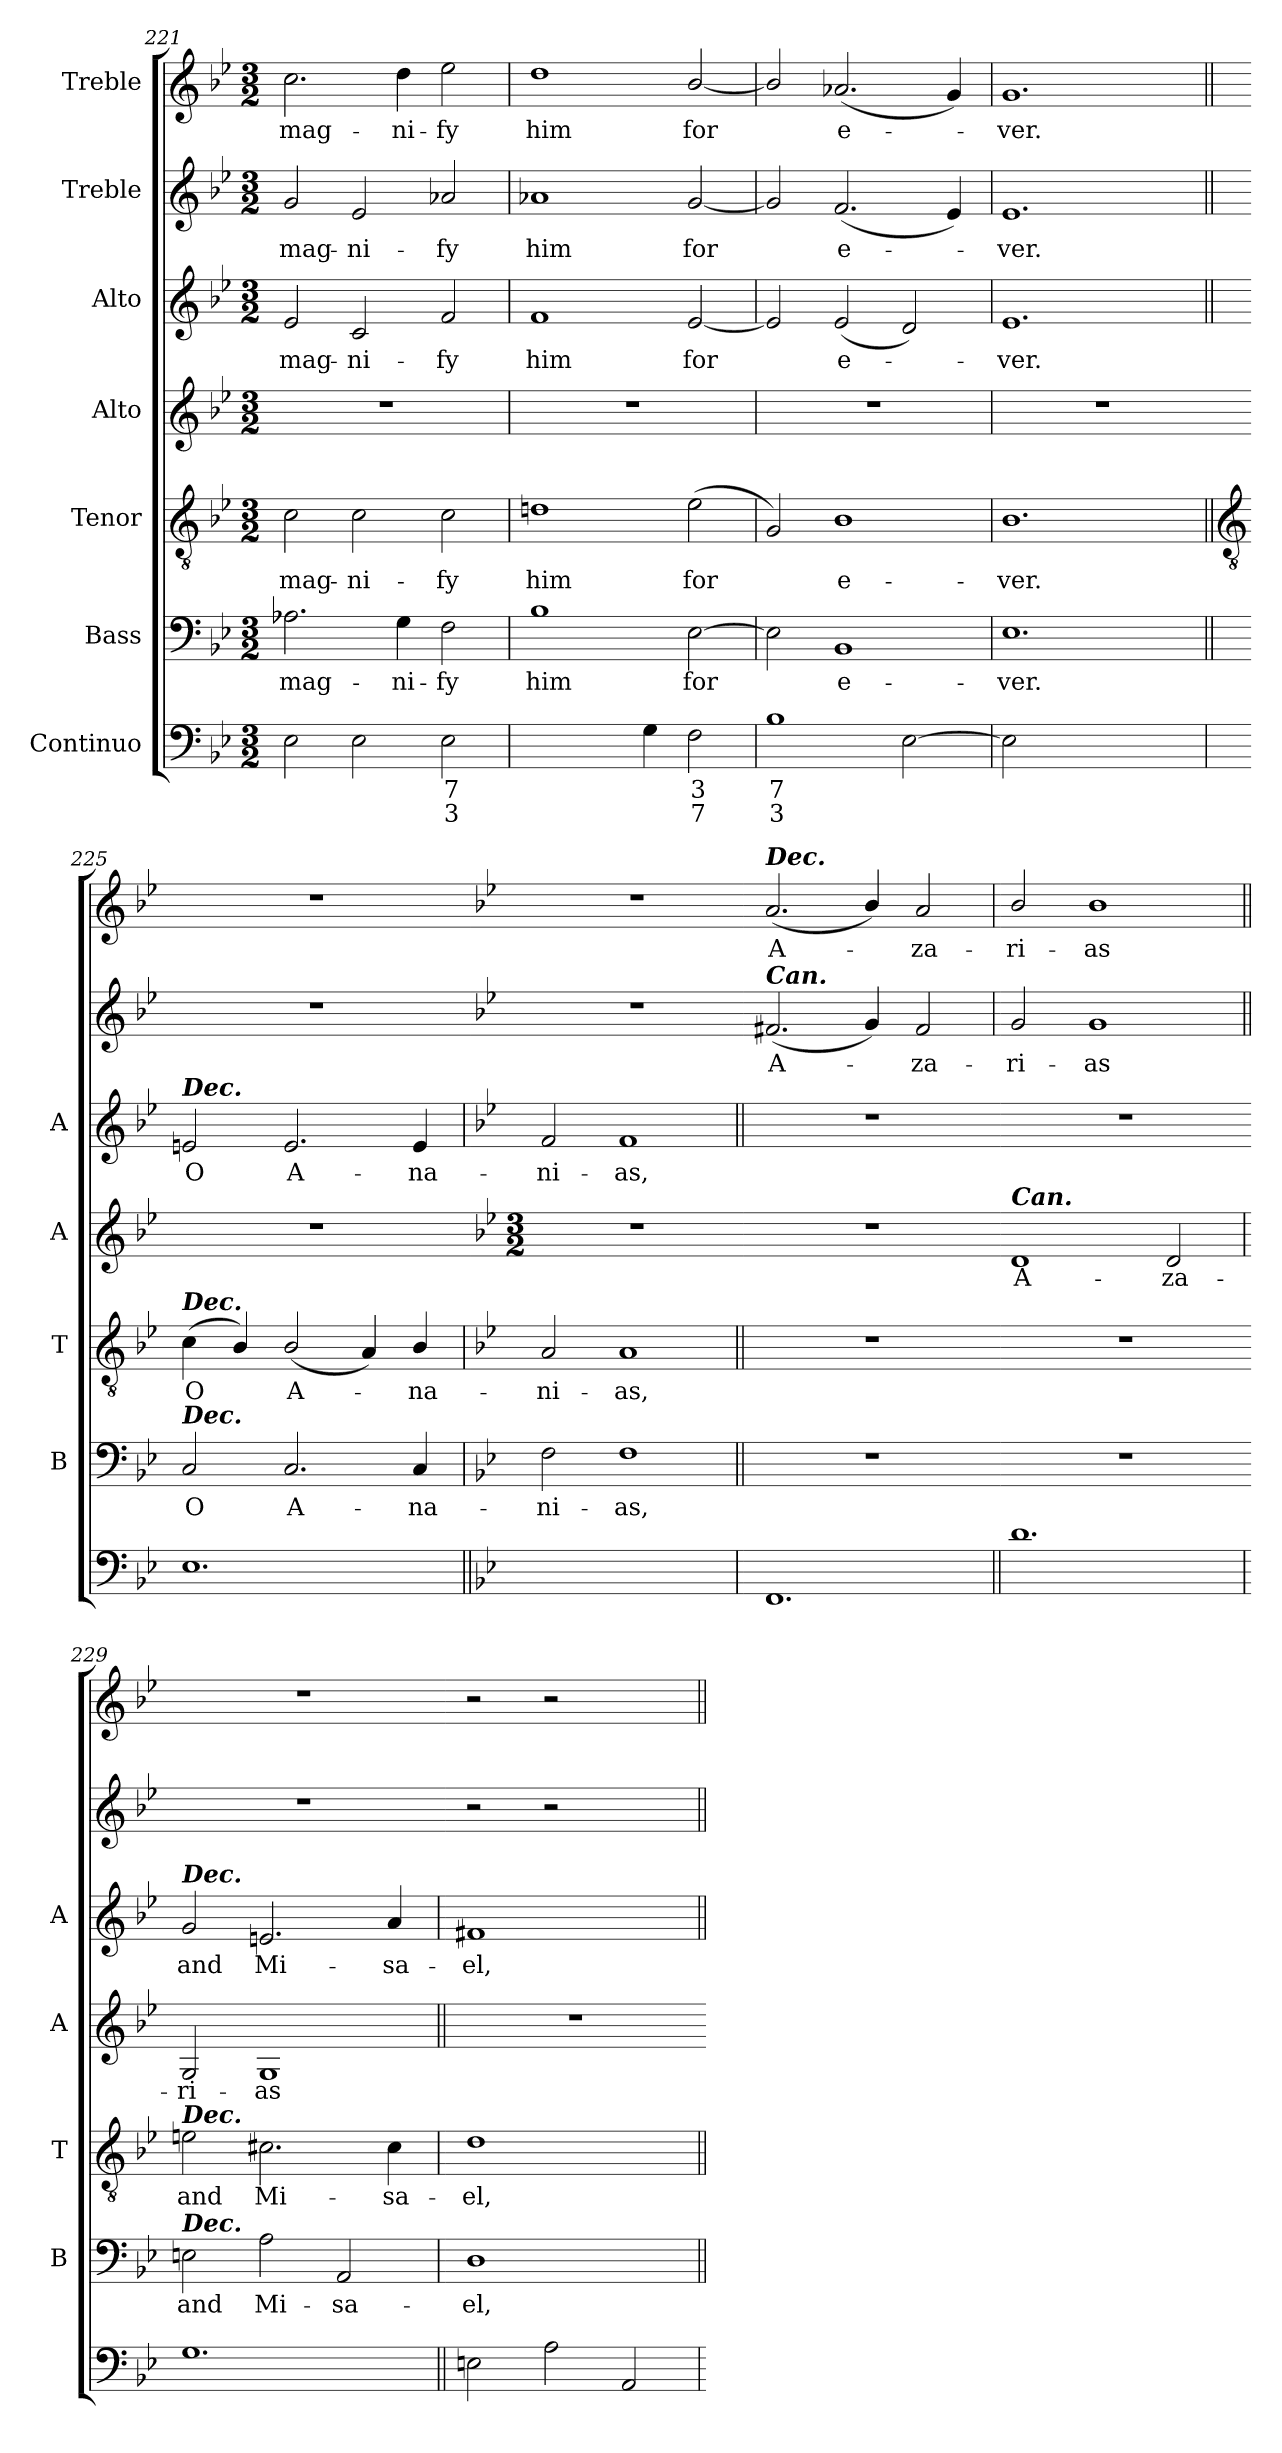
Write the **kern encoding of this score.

**kern	**text	**text	**kern	**text	**kern	**text	**kern	**text	**kern	**text	**kern	**text	**kern	**text
*part7	*part7	*part7	*part6	*part6	*part5	*part5	*part4	*part4	*part3	*part3	*part2	*part2	*part1	*part1
*staff7	*staff7	*staff7	*staff6	*staff6	*staff5	*staff5	*staff4	*staff4	*staff3	*staff3	*staff2	*staff2	*staff1	*staff1
*I"Continuo	*	*	*I"Bass	*	*I"Tenor	*	*I"Alto	*	*I"Alto	*	*I"Treble	*	*I"Treble	*
*	*	*	*I'B	*	*I'T	*	*I'A	*	*I'A	*	*	*	*	*
*clefF4	*	*	*clefF4	*	*clefGv2	*	*clefG2	*	*clefG2	*	*clefG2	*	*clefG2	*
*k[b-e-]	*	*	*k[b-e-]	*	*k[b-e-]	*	*k[b-e-]	*	*k[b-e-]	*	*k[b-e-]	*	*k[b-e-]	*
*B-:	*	*	*B-:	*	*B-:	*	*B-:	*	*B-:	*	*B-:	*	*B-:	*
*M3/2	*	*	*M3/2	*	*M3/2	*	*M3/2	*	*M3/2	*	*M3/2	*	*M3/2	*
=221	=221	=221	=221	=221	=221	=221	=221	=221	=221	=221	=221	=221	=221	=221
!	!	!	!	!LO:LY:b	!	!LO:LY:b	!	!	!	!LO:LY:b	!	!LO:LY:b	!	!LO:LY:b
2E-	.	.	2.A-X	mag-	2c	mag-	1.r	.	2e-	mag-	2g	mag-	2.cc	mag-
!	!	!	!	!	!	!LO:LY:b	!	!	!	!LO:LY:b	!	!LO:LY:b	!	!
2E-	.	.	.	.	2c	-ni-	.	.	2c	-ni-	2e-	-ni-	.	.
!	!	!	!	!LO:LY:b	!	!	!	!	!	!	!	!	!	!LO:LY:b
.	.	.	4G	-ni-	.	.	.	.	.	.	.	.	4dd	-ni-
!	!LO:LY:b	!LO:LY:b	!	!LO:LY:b	!	!LO:LY:b	!	!	!	!LO:LY:b	!	!LO:LY:b	!	!LO:LY:b
2E-	7	3	2F	-fy	2c	-fy	.	.	2f	-fy	2a-X	-fy	2ee-	-fy
=222	=222	=222	=222	=222	=222	=222	=222	=222	=222	=222	=222	=222	=222	=222
!	!LO:LY:b	!	!	!LO:LY:b	!	!LO:LY:b	!	!	!	!LO:LY:b	!	!LO:LY:b	!	!LO:LY:b
[2A-Xyy	7	.	1B-	him	1dn	him	1.r	.	1f	him	1a-X	him	1dd	him
!	!LO:LY:b	!	!	!	!	!	!	!	!	!	!	!	!	!
4A-yy]	5	.	.	.	.	.	.	.	.	.	.	.	.	.
4G	.	.	.	.	.	.	.	.	.	.	.	.	.	.
!	!LO:LY:b	!LO:LY:b	!	!LO:LY:b	!	!LO:LY:b	!	!	!	!LO:LY:b	!	!LO:LY:b	!	!LO:LY:b
2F	3	7	[2E-	for	(<2e-	for	.	.	[2e-	for	[2g	for	[2b-/	for
=223	=223	=223	=223	=223	=223	=223	=223	=223	=223	=223	=223	=223	=223	=223
!	!LO:LY:b	!LO:LY:b	!	!	!	!	!	!	!	!	!	!	!	!
1B-	7	3	2E-]	.	2G)	.	1.r	.	2e-]	.	2g]	.	2b-/]	.
!	!	!	!	!LO:LY:b	!	!LO:LY:b	!	!	!	!LO:LY:b	!	!LO:LY:b	!	!LO:LY:b
.	.	.	1BB-	e-	1B-	e-	.	.	(<2e-	e-	(<2.f	e-	(<2.a-X	e-
[2E-	.	.	.	.	.	.	.	.	2d)	.	.	.	.	.
.	.	.	.	.	.	.	.	.	.	.	4e-)	.	4g)	.
=224	=224	=224	=224	=224	=224	=224	=224	=224	=224	=224	=224	=224	=224	=224
!	!	!	!	!LO:LY:b	!	!LO:LY:b	!	!	!	!LO:LY:b	!	!LO:LY:b	!	!LO:LY:b
2E-]	.	.	1.E-	-ver.	1.B-	-ver.	1.r	.	1.e-	ver.	1.e-	ver.	1.g	ver.
!	!LO:LY:b	!LO:LY:b	!	!	!	!	!	!	!	!	!	!	!	!
[2BB-yy	7	4	.	.	.	.	.	.	.	.	.	.	.	.
!	!	!LO:LY:b	!	!	!	!	!	!	!	!	!	!	!	!
2BB-yy]	.	3	.	.	.	.	.	.	.	.	.	.	.	.
!!LO:LB:g=z
=225	=225||	=225||	=225||	=225||	=225||	=225||	=225	=225||	=225||	=225||	=225||	=225||	=225||	=225||
*	*	*	*	*	*clefGv2	*	*	*	*	*	*	*	*	*
!	!	!	!	!	!	!	!	!	!LO:TX:a:Bi:t=Dec.	!	!	!	!	!
!	!	!	!	!	!LO:TX:a:Bi:t=Dec.	!	!	!	!	!	!	!	!	!
!	!	!	!LO:TX:a:Bi:t=Dec.	!	!	!	!	!	!	!	!	!	!	!
!	!	!	!	!LO:LY:b	!	!LO:LY:b	!	!	!	!LO:LY:b	!LO:N:vis=1	!	!LO:N:vis=1	!
1.E-	.	.	2C	O	(<4c	O	1.r	.	2en	O	1.r	.	1.r	.
.	.	.	.	.	4B-/)	.	.	.	.	.	.	.	.	.
!	!	!	!	!LO:LY:b	!	!LO:LY:b	!	!	!	!LO:LY:b	!	!	!	!
.	.	.	2.C	A-	(<2B-/	A-	.	.	2.e	A-	.	.	.	.
.	.	.	.	.	4A)	.	.	.	.	.	.	.	.	.
!	!	!	!	!LO:LY:b	!	!LO:LY:b	!	!	!	!LO:LY:b	!	!	!	!
.	.	.	4C	-na-	4B-/	na-	.	.	4e	-na-	.	.	.	.
!!LO:LB:g=z
=226||	=226	=226	=226	=226	=226	=226	=226	=226	=226	=226	=226	=226	=226	=226
*	*	*	*	*	*	*	*k[b-e-]	*	*	*	*	*	*	*
*	*	*	*	*	*	*	*B-:	*	*	*	*	*	*	*
*	*	*	*	*	*	*	*M3/2	*	*	*	*	*	*	*
!	!LO:LY:b	!LO:LY:b	!	!LO:LY:b	!	!LO:LY:b	!LO:N:vis=1	!	!	!LO:LY:b	!LO:N:vis=1	!	!LO:N:vis=1	!
[2Cyy	3	8	2F	-ni-	2A	-ni-	1.r	.	2f	-ni-	1.r	.	1.r	.
!	!	!LO:LY:b	!	!LO:LY:b	!	!LO:LY:b	!	!	!	!LO:LY:b	!	!	!	!
1Cyy]	.	7	1F	-as,	1A	-as,	.	.	1f	-as,	.	.	.	.
=227	=227||	=227||	=227||	=227||	=227||	=227||	=227	=227||	=227||	=227||	=227||	=227||	=227||	=227||
!	!	!	!	!	!	!	!	!	!	!	!	!	!LO:TX:a:Bi:t=Dec.	!
!	!	!	!	!	!	!	!	!	!	!	!LO:TX:a:Bi:t=Can.	!	!	!
!	!	!	!LO:N:vis=1	!	!LO:N:vis=1	!	!LO:N:vis=1	!	!LO:N:vis=1	!	!	!LO:LY:b	!	!LO:LY:b
1.FF	.	.	1.r	.	1.r	.	1.r	.	1.r	.	(<2.f#X	A-	(<2.a	A-
.	.	.	.	.	.	.	.	.	.	.	4g)	.	4b-/)	.
!	!	!	!	!	!	!	!	!	!	!	!	!LO:LY:b	!	!LO:LY:b
.	.	.	.	.	.	.	.	.	.	.	2f#	za-	2a	za-
=228||	=228	=228	=228	=228	=228	=228	=228||	=228	=228	=228	=228	=228	=228	=228
!	!	!	!	!	!	!	!LO:TX:a:Bi:t=Can.	!	!	!	!	!	!	!
!	!	!	!LO:N:vis=1	!	!LO:N:vis=1	!	!	!LO:LY:b	!LO:N:vis=1	!	!	!LO:LY:b	!	!LO:LY:b
1.d	.	.	1.r	.	1.r	.	1d	A-	1.r	.	2g	-ri-	2b-/	-ri-
!	!	!	!	!	!	!	!	!	!	!	!	!LO:LY:b	!	!LO:LY:b
.	.	.	.	.	.	.	.	.	.	.	1g	-as	1b-	-as
!	!	!	!	!	!	!	!	!LO:LY:b	!	!	!	!	!	!
.	.	.	.	.	.	.	2d	-za-	.	.	.	.	.	.
=229	=229||	=229||	=229||	=229||	=229||	=229||	=229	=229||	=229||	=229||	=229||	=229||	=229||	=229||
!	!	!	!	!	!	!	!	!	!LO:TX:a:Bi:t=Dec.	!	!	!	!	!
!	!	!	!	!	!LO:TX:a:Bi:t=Dec.	!	!	!	!	!	!	!	!	!
!	!	!	!LO:TX:a:Bi:t=Dec.	!	!	!	!	!	!	!	!	!	!	!
!	!	!	!	!LO:LY:b	!	!LO:LY:b	!	!LO:LY:b	!	!LO:LY:b	!LO:N:vis=1	!	!LO:N:vis=1	!
1.G	.	.	2En	and	2en	and	2G	-ri-	2g	and	1.r	.	1.r	.
!	!	!	!	!LO:LY:b	!	!LO:LY:b	!	!LO:LY:b	!	!LO:LY:b	!	!	!	!
.	.	.	2A	Mi-	2.c#X	Mi-	1G	-as	2.en	Mi-	.	.	.	.
!	!	!	!	!LO:LY:b	!	!	!	!	!	!	!	!	!	!
.	.	.	2AA	-sa-	.	.	.	.	.	.	.	.	.	.
!	!	!	!	!	!	!LO:LY:b	!	!	!	!LO:LY:b	!	!	!	!
.	.	.	.	.	4c#	-sa-	.	.	4a	-sa-	.	.	.	.
=230||	=230	=230	=230	=230	=230	=230	=230||	=230	=230	=230	=230	=230	=230	=230
!	!	!	!	!LO:LY:b	!	!LO:LY:b	!LO:N:vis=1	!	!	!LO:LY:b	!	!	!	!
2En	.	.	1D	-el,	1d	-el,	1.r	.	1f#X	-el,	2r	.	2r	.
2A	.	.	.	.	.	.	.	.	.	.	2r	.	2r	.
2AA	.	.	2ryy	.	2ryy	.	.	.	2ryy	.	2ryy	.	2ryy	.
=	=||	=||	=||	=||	=||	=||	=	=||	=||	=||	=||	=||	=||	=||
*-	*-	*-	*-	*-	*-	*-	*-	*-	*-	*-	*-	*-	*-	*-
